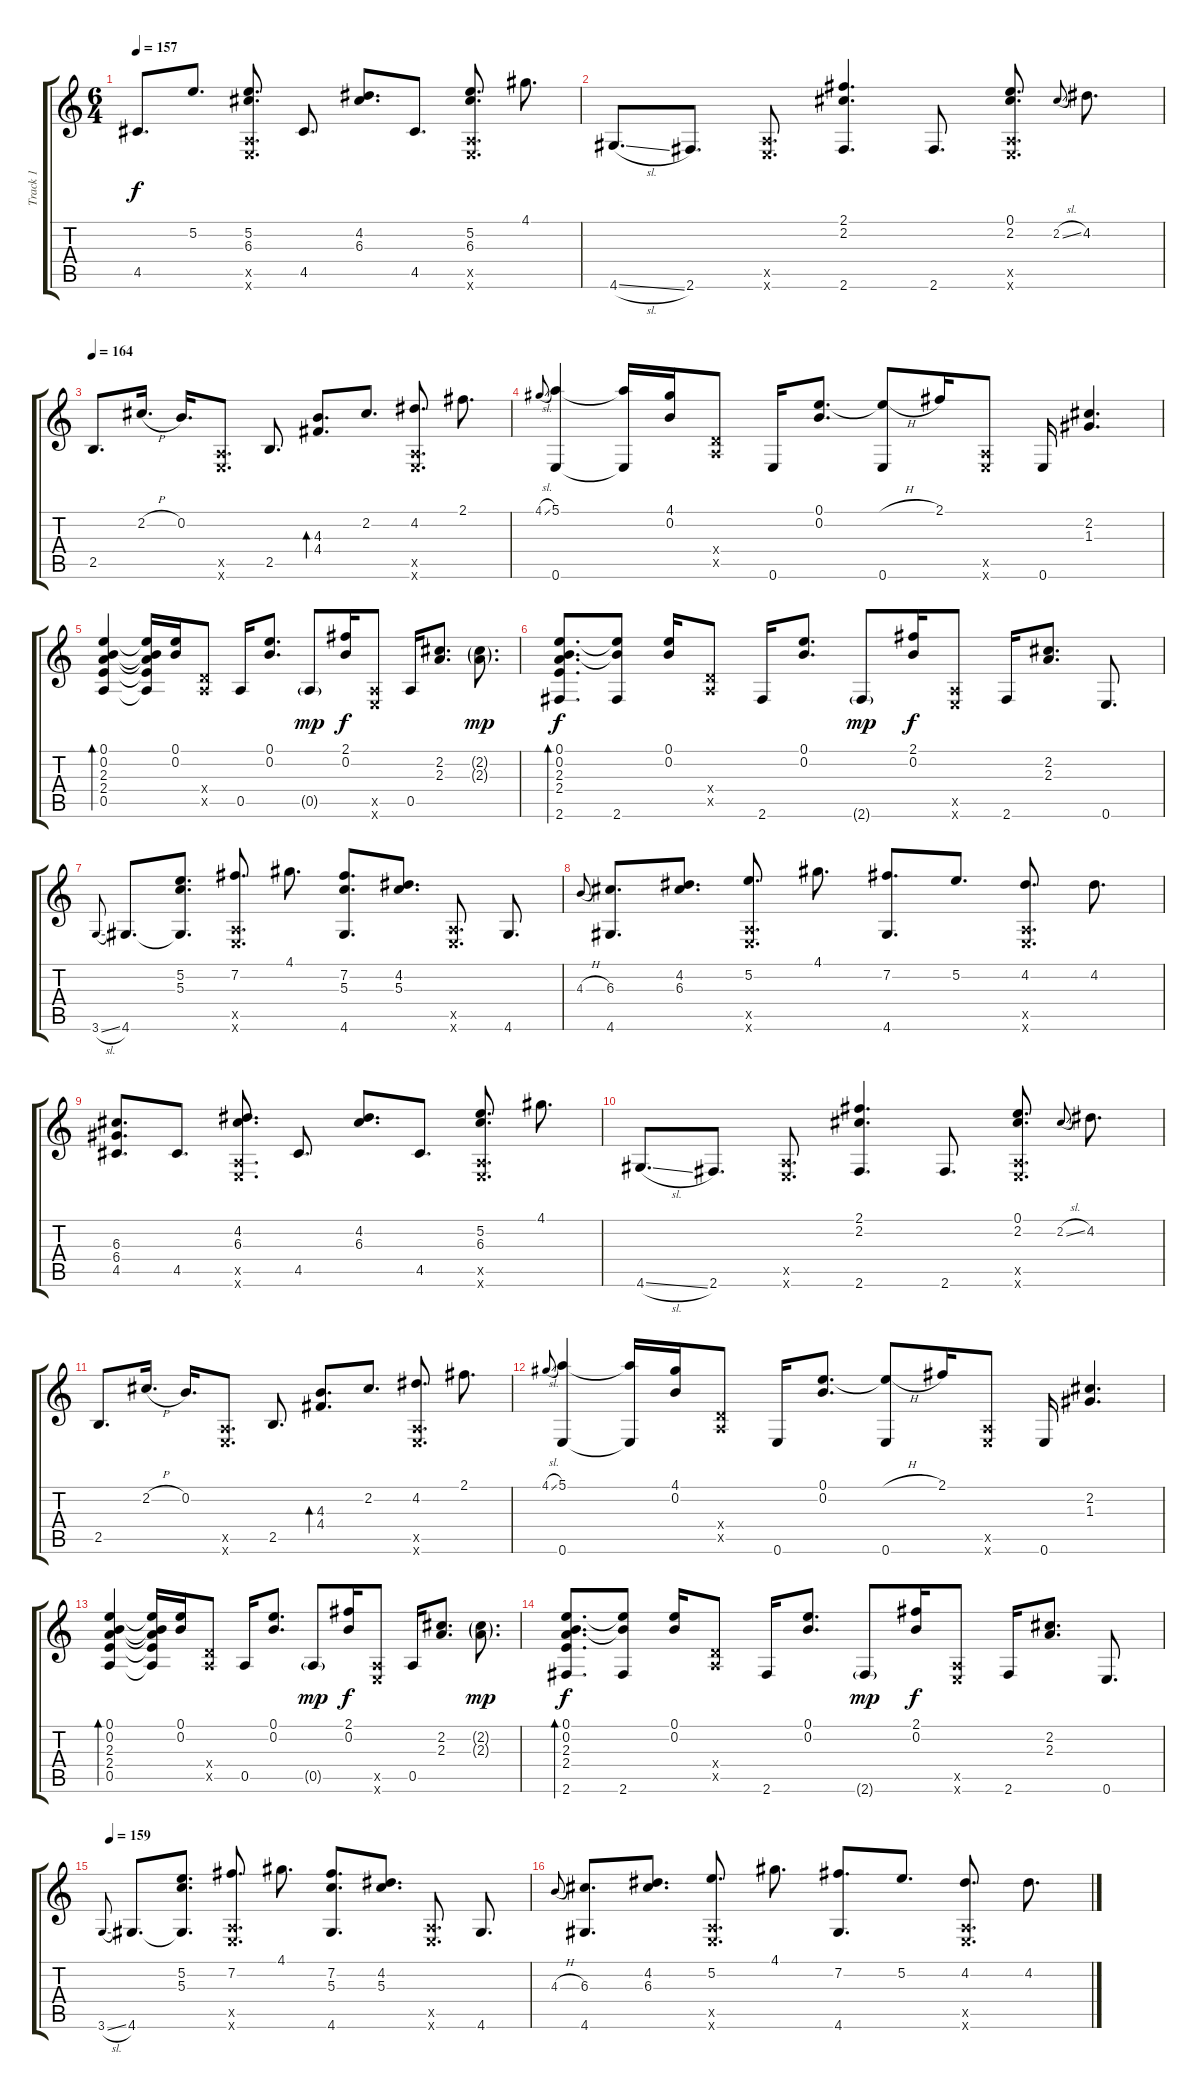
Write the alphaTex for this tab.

\track ("Track 1" "Track 1") {instrument acousticguitarsteel}
\staff {score tabs}
\tuning (E4 B3 G3 D3 A2 E2) {hide}
\ts (6 4)
\tempo 157
\clef g2
\ks c
4.5.8{d dy f} 5.2.8{d} (5.2 6.3 0.5{x} 0.6{x}).8{d} 4.5.8{d} (4.2 6.3).8{d} 4.5.8{d} (5.2 6.3 0.5{x} 0.6{x}).8{d} 4.1.8{d} |
4.6{sl}.8{d} 2.6.8{d} (0.5{x} 0.6{x}).8{d} (2.1 2.2 2.6).4{d} 2.6.8{d} (0.1 2.2 0.5{x} 0.6{x}).8{d} 2.2{sl}.8{gr onbeat} 4.2.8{d} |
\tempo 164
2.5.8{d} 2.2{h}.16{d} 0.2.16{d} (0.5{x} 0.6{x}).8{d} 2.5.8{d} (4.3 4.4).8{d bd 120} 2.2.8{d} (4.2 0.5{x} 0.6{x}).8{d} 2.1.8{d} |
4.1{sl}.8{gr onbeat} (5.1 0.6).4 (5.1{t} 0.6{t}).16 (4.1 0.2).16 (0.4{x} 0.5{x}).8 0.6.16 (0.1 0.2).8{d} (0.1{h t} 0.6).8 2.1.16 (0.5{x} 0.6{x}).8 0.6.16 (2.2 1.3).4{d} |
(0.1 0.2 2.3 2.4 0.5).4{bd 120} (0.1{t} 0.2{t} 2.3{t} 2.4{t} 0.5{t}).16 (0.1 0.2).16 (0.4{x} 0.5{x}).8 0.5.16 (0.1 0.2).8{d} 0.5{g}.8{dy mp} (2.1 0.2).16{dy f} (0.5{x} 0.6{x}).8 0.5.16 (2.2 2.3).8{d} (2.2{g} 2.3{g}).8{d dy mp} |
(0.1 0.2 2.3 2.4 2.6).8{d bd 120 dy f} (0.1{t} 0.2{t} 2.6).8 (0.1 0.2).16 (0.4{x} 0.5{x}).8 2.6.16 (0.1 0.2).8{d} 2.6{g}.8{dy mp} (2.1 0.2).16{dy f} (0.5{x} 0.6{x}).8 2.6.16 (2.2 2.3).8{d} 0.6.8{d} |
3.6{sl}.8{gr onbeat} 4.6.8{d} (5.2 5.3 4.6{t}).8{d} (7.2 0.5{x} 0.6{x}).8{d} 4.1.8{d} (7.2 5.3 4.6).8{d} (4.2 5.3).8{d} (0.5{x} 0.6{x}).8{d} 4.6.8{d} |
4.3{h}.8{gr onbeat} (6.3 4.6).8{d} (4.2 6.3).8{d} (5.2 0.5{x} 0.6{x}).8{d} 4.1.8{d} (7.2 4.6).8{d} 5.2.8{d} (4.2 0.5{x} 0.6{x}).8{d} 4.2.8{d} |
(6.3 6.4 4.5).8{d} 4.5.8{d} (4.2 6.3 0.5{x} 0.6{x}).8{d} 4.5.8{d} (4.2 6.3).8{d} 4.5.8{d} (5.2 6.3 0.5{x} 0.6{x}).8{d} 4.1.8{d} |
4.6{sl}.8{d} 2.6.8{d} (0.5{x} 0.6{x}).8{d} (2.1 2.2 2.6).4{d} 2.6.8{d} (0.1 2.2 0.5{x} 0.6{x}).8{d} 2.2{sl}.8{gr onbeat} 4.2.8{d} |
2.5.8{d} 2.2{h}.16{d} 0.2.16{d} (0.5{x} 0.6{x}).8{d} 2.5.8{d} (4.3 4.4).8{d bd 120} 2.2.8{d} (4.2 0.5{x} 0.6{x}).8{d} 2.1.8{d} |
4.1{sl}.8{gr onbeat} (5.1 0.6).4 (5.1{t} 0.6{t}).16 (4.1 0.2).16 (0.4{x} 0.5{x}).8 0.6.16 (0.1 0.2).8{d} (0.1{h t} 0.6).8 2.1.16 (0.5{x} 0.6{x}).8 0.6.16 (2.2 1.3).4{d} |
(0.1 0.2 2.3 2.4 0.5).4{bd 120} (0.1{t} 0.2{t} 2.3{t} 2.4{t} 0.5{t}).16 (0.1 0.2).16 (0.4{x} 0.5{x}).8 0.5.16 (0.1 0.2).8{d} 0.5{g}.8{dy mp} (2.1 0.2).16{dy f} (0.5{x} 0.6{x}).8 0.5.16 (2.2 2.3).8{d} (2.2{g} 2.3{g}).8{d dy mp} |
(0.1 0.2 2.3 2.4 2.6).8{d bd 120 dy f} (0.1{t} 0.2{t} 2.6).8 (0.1 0.2).16 (0.4{x} 0.5{x}).8 2.6.16 (0.1 0.2).8{d} 2.6{g}.8{dy mp} (2.1 0.2).16{dy f} (0.5{x} 0.6{x}).8 2.6.16 (2.2 2.3).8{d} 0.6.8{d} |
\tempo (159 0.020833333333333332)
3.6{sl}.8{gr onbeat} 4.6.8{d} (5.2 5.3 4.6{t}).8{d} (7.2 0.5{x} 0.6{x}).8{d} 4.1.8{d} (7.2 5.3 4.6).8{d} (4.2 5.3).8{d} (0.5{x} 0.6{x}).8{d} 4.6.8{d} |
4.3{h}.8{gr onbeat} (6.3 4.6).8{d} (4.2 6.3).8{d} (5.2 0.5{x} 0.6{x}).8{d} 4.1.8{d} (7.2 4.6).8{d} 5.2.8{d} (4.2 0.5{x} 0.6{x}).8{d} 4.2.8{d}
